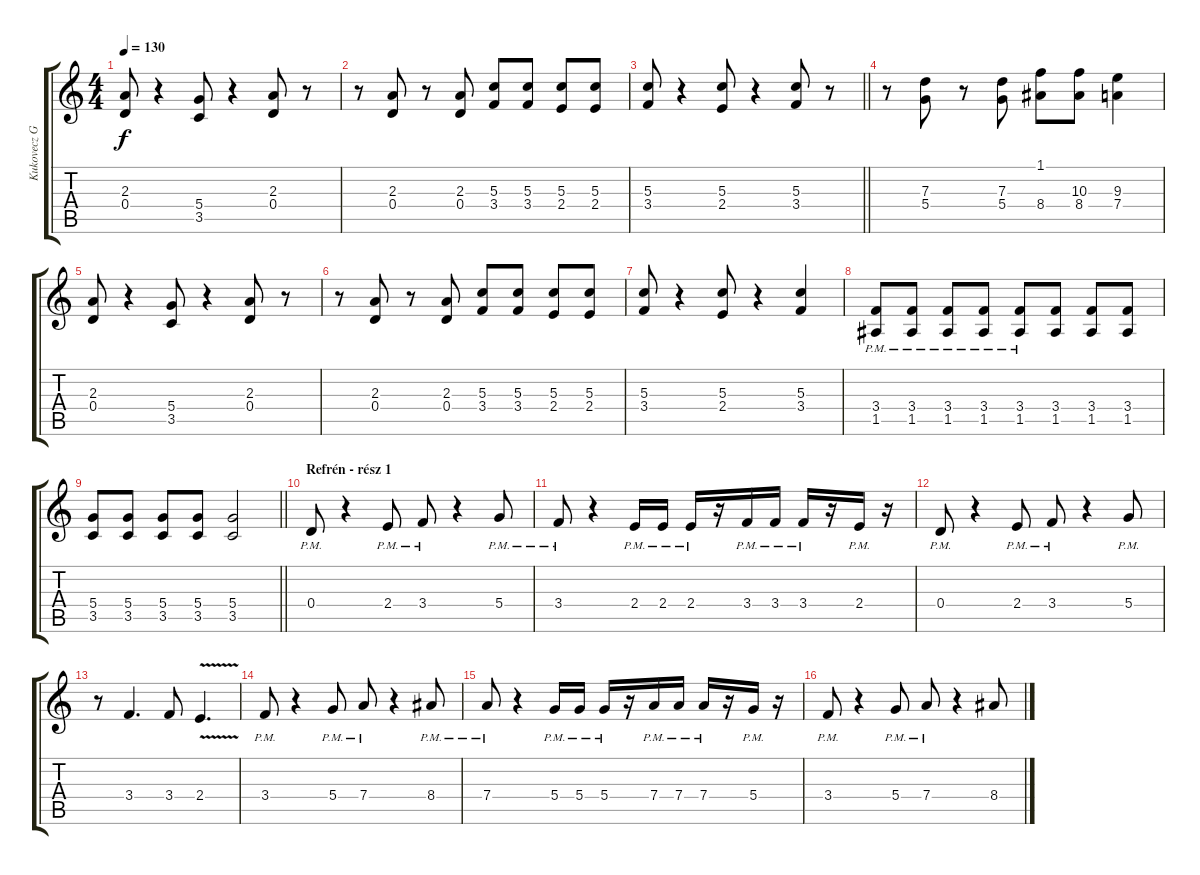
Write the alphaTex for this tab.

\track ("Kukovecz Gábor - gitár" "Kukovecz G") {instrument distortionguitar}
\staff {score tabs}
\tuning (E4 B3 G3 D3 A2 E2) {hide}
\ts (4 4)
\tempo 130
\clef g2
\ks c
(2.3 0.4).8{dy f} r.4 (5.4 3.5).8 r.4 (2.3 0.4).8 r.8 |
r.8 (2.3 0.4).8 r.8 (2.3 0.4).8 (5.3 3.4).8 (5.3 3.4).8 (5.3 2.4).8 (5.3 2.4).8 |
\barLineRight lightlight
(5.3 3.4).8 r.4 (5.3 2.4).8 r.4 (5.3 3.4).8 r.8 |
r.8 (7.3 5.4).8 r.8 (7.3 5.4).8 (1.1 8.4).8 (10.3 8.4).8 (9.3 7.4).4 |
(2.3 0.4).8 r.4 (5.4 3.5).8 r.4 (2.3 0.4).8 r.8 |
r.8 (2.3 0.4).8 r.8 (2.3 0.4).8 (5.3 3.4).8 (5.3 3.4).8 (5.3 2.4).8 (5.3 2.4).8 |
(5.3 3.4).8 r.4 (5.3 2.4).8 r.4 (5.3 3.4).4 |
(3.4{pm} 1.5{pm}).8 (3.4{pm} 1.5{pm}).8 (3.4{pm} 1.5{pm}).8 (3.4{pm} 1.5{pm}).8 (3.4{pm} 1.5{pm}).8 (3.4 1.5).8 (3.4 1.5).8 (3.4 1.5).8 |
\barLineRight lightlight
(5.4 3.5).8 (5.4 3.5).8 (5.4 3.5).8 (5.4 3.5).8 (5.4 3.5).2 |
\section ("" "Refrén - rész 1")
0.4{pm}.8 r.4 2.4{pm}.8 3.4{pm}.8 r.4 5.4{pm}.8 |
3.4{pm}.8 r.4 2.4{pm}.16 2.4{pm}.16 2.4{pm}.16 r.16 3.4{pm}.16 3.4{pm}.16 3.4{pm}.16 r.16 2.4{pm}.16 r.16 |
0.4{pm}.8 r.4 2.4{pm}.8 3.4{pm}.8 r.4 5.4{pm}.8 |
r.8 3.4.4{d} 3.4.8 2.4{v}.4{d} |
3.4{pm}.8 r.4 5.4{pm}.8 7.4{pm}.8 r.4 8.4{pm}.8 |
7.4{pm}.8 r.4 5.4{pm}.16 5.4{pm}.16 5.4{pm}.16 r.16 7.4{pm}.16 7.4{pm}.16 7.4{pm}.16 r.16 5.4{pm}.16 r.16 |
3.4{pm}.8 r.4 5.4{pm}.8 7.4{pm}.8 r.4 8.4.8
